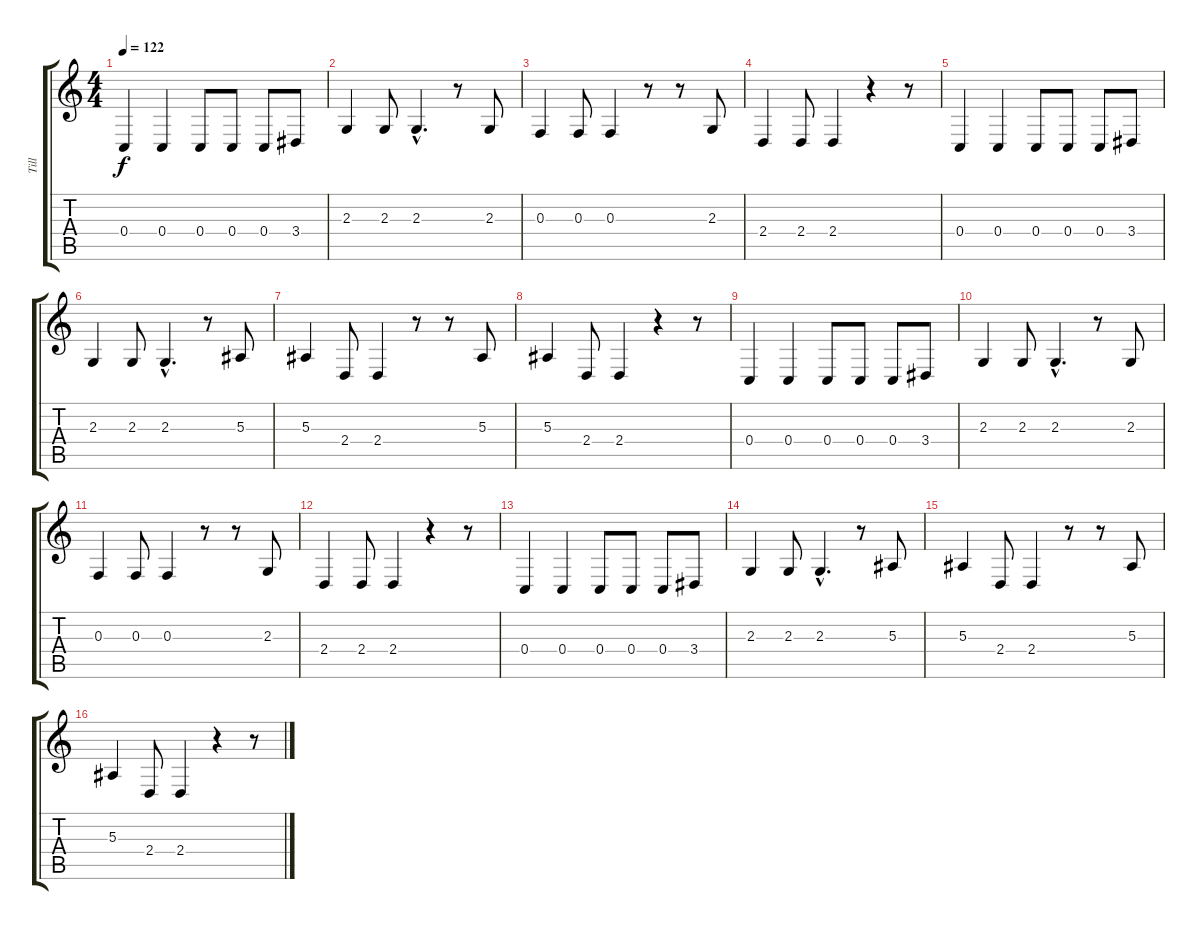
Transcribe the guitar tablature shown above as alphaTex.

\track ("Till" "Till") {instrument bassoon}
\staff {score tabs}
\tuning (D4 A3 F3 C3 G2 D2) {hide}
\ts (4 4)
\tempo 122
\clef g2
\ks c
0.4.4{dy f instrument bassoon} 0.4.4 0.4.8 0.4.8 0.4.8 3.4.8 |
2.3.4 2.3.8 2.3{hac}.4{d} r.8 2.3.8 |
0.3.4 0.3.8 0.3.4 r.8 r.8 2.3.8 |
2.4.4 2.4.8 2.4.4 r.4 r.8 |
0.4.4 0.4.4 0.4.8 0.4.8 0.4.8 3.4.8 |
2.3.4 2.3.8 2.3{hac}.4{d} r.8 5.3.8 |
5.3.4 2.4.8 2.4.4 r.8 r.8 5.3.8 |
5.3.4 2.4.8 2.4.4 r.4 r.8 |
0.4.4 0.4.4 0.4.8 0.4.8 0.4.8 3.4.8 |
2.3.4 2.3.8 2.3{hac}.4{d} r.8 2.3.8 |
0.3.4 0.3.8 0.3.4 r.8 r.8 2.3.8 |
2.4.4 2.4.8 2.4.4 r.4 r.8 |
0.4.4 0.4.4 0.4.8 0.4.8 0.4.8 3.4.8 |
2.3.4 2.3.8 2.3{hac}.4{d} r.8 5.3.8 |
5.3.4 2.4.8 2.4.4 r.8 r.8 5.3.8 |
5.3.4 2.4.8 2.4.4 r.4 r.8
